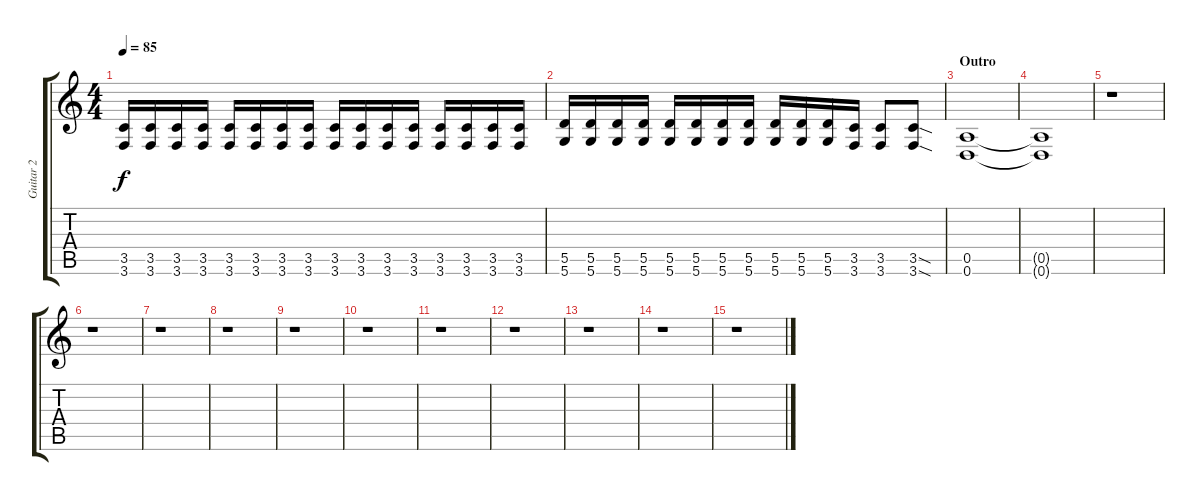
\track ("Guitar 2" "Guitar 2") {instrument distortionguitar}
\staff {score tabs}
\tuning (E4 B3 G3 D3 A2 D2) {hide}
\ts (4 4)
\tempo 85
\clef g2
\ks c
(3.5 3.6).16{dy f} (3.5 3.6).16 (3.5 3.6).16 (3.5 3.6).16 (3.5 3.6).16 (3.5 3.6).16 (3.5 3.6).16 (3.5 3.6).16 (3.5 3.6).16 (3.5 3.6).16 (3.5 3.6).16 (3.5 3.6).16 (3.5 3.6).16 (3.5 3.6).16 (3.5 3.6).16 (3.5 3.6).16 |
(5.5 5.6).16 (5.5 5.6).16 (5.5 5.6).16 (5.5 5.6).16 (5.5 5.6).16 (5.5 5.6).16 (5.5 5.6).16 (5.5 5.6).16 (5.5 5.6).16 (5.5 5.6).16 (5.5 5.6).16 (3.5 3.6).16 (3.5 3.6).8 (3.5{sod} 3.6{sod}).8 |
\section ("" "Outro")
(0.5 0.6).1{volume 0} |
(0.5{t} 0.6{t}).1 |
r.1 |
r.1 |
r.1 |
r.1 |
r.1 |
r.1 |
r.1 |
r.1 |
r.1 |
r.1 |
r.1
